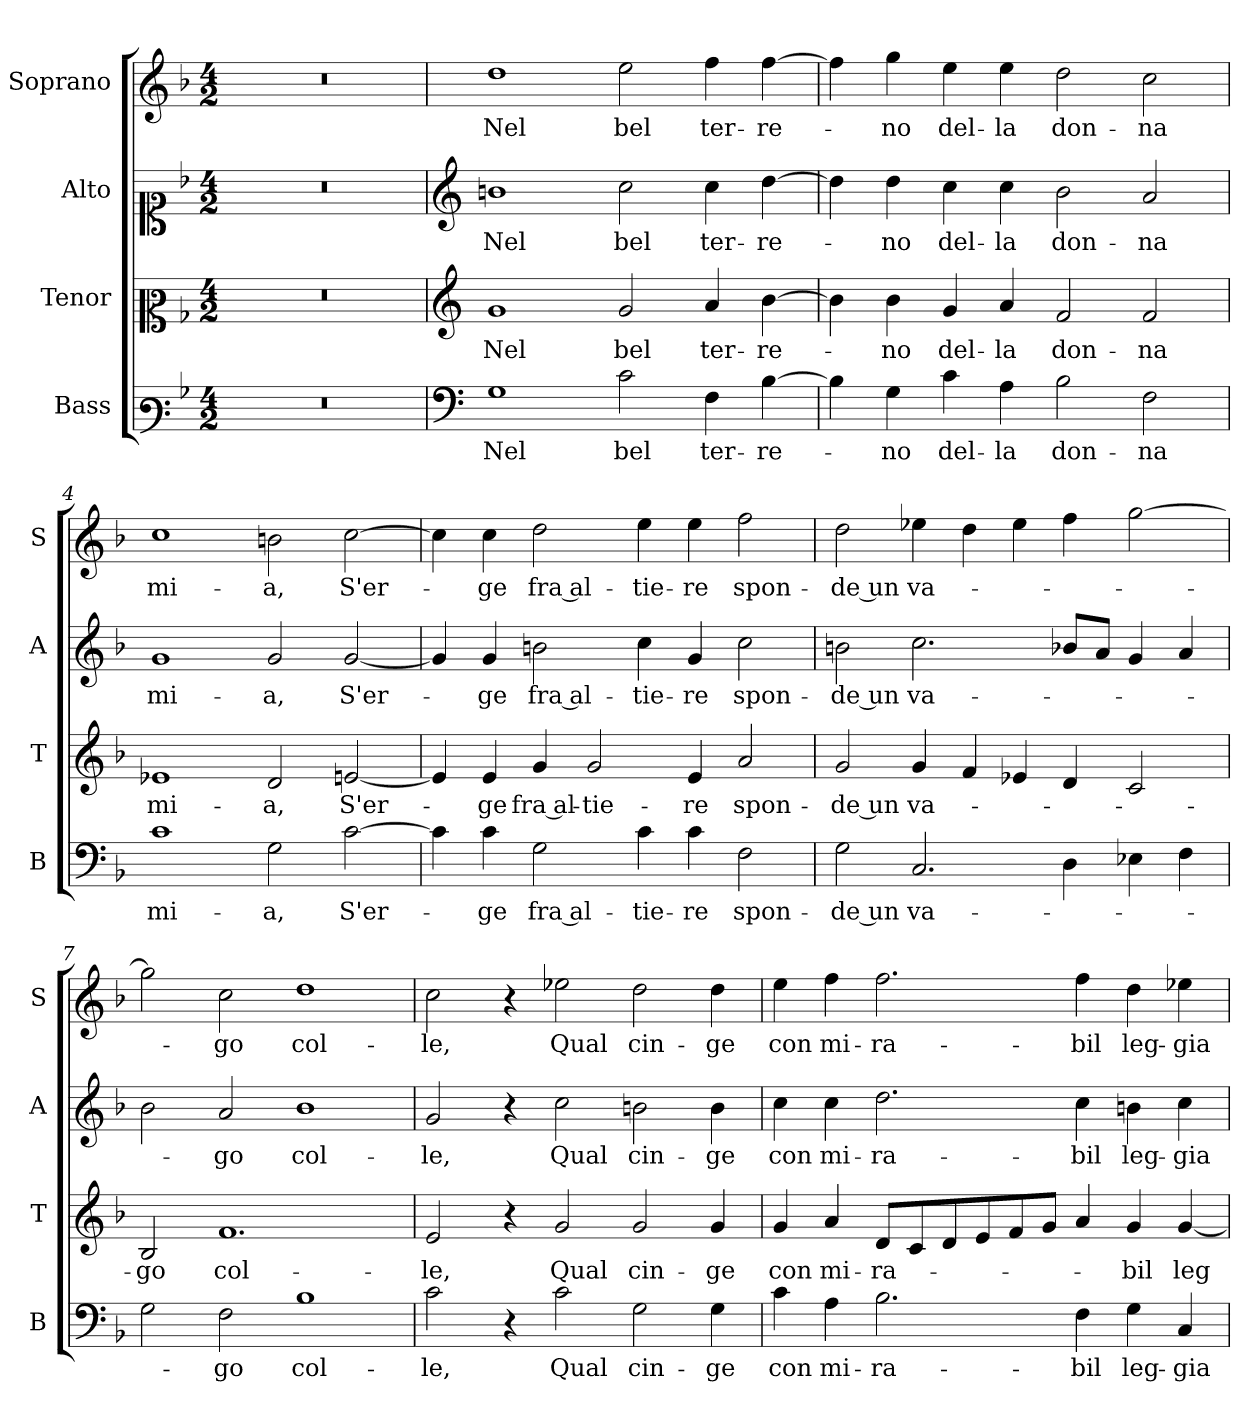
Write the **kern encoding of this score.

**kern	**text	**kern	**text	**kern	**text	**kern	**text
*part4	*part4	*part3	*part3	*part2	*part2	*part1	*part1
*staff4	*staff4	*staff3	*staff3	*staff2	*staff2	*staff1	*staff1
*I"Bass	*	*I"Tenor	*	*I"Alto	*	*I"Soprano	*
*I'B	*	*I'T	*	*I'A	*	*I'S	*
*clefF3	*	*clefC2	*	*clefC1	*	*clefG2	*
*k[b-]	*	*k[b-]	*	*k[b-]	*	*k[b-]	*
*F:	*	*F:	*	*F:	*	*F:	*
*M4/2	*	*M4/2	*	*M4/2	*	*M4/2	*
=1	=1	=1	=1	=1	=1	=1	=1
0r	.	0r	.	0r	.	0r	.
=2	=2	=2	=2	=2	=2	=2	=2
*clefF4	*	*clefG2	*	*clefG2	*	*	*
!	!LO:LY:b	!	!LO:LY:b	!	!LO:LY:b	!	!LO:LY:b
1G	Nel	1g	Nel	1bn	Nel	1dd	Nel
!	!LO:LY:b	!	!LO:LY:b	!	!LO:LY:b	!	!LO:LY:b
2c\	bel	2g/	bel	2cc\	bel	2ee\	bel
!	!LO:LY:b	!	!LO:LY:b	!	!LO:LY:b	!	!LO:LY:b
4F\	ter-	4a/	ter-	4cc\	ter-	4ff\	ter-
!	!LO:LY:b	!	!LO:LY:b	!	!LO:LY:b	!	!LO:LY:b
[4B-\	-re-	[4b-\	-re-	[4dd\	-re-	[4ff\	-re-
=3	=3	=3	=3	=3	=3	=3	=3
4B-\]	.	4b-\]	.	4dd\]	.	4ff\]	.
!	!LO:LY:b	!	!LO:LY:b	!	!LO:LY:b	!	!LO:LY:b
4G\	-no	4b-\	-no	4dd\	-no	4gg\	-no
!	!LO:LY:b	!	!LO:LY:b	!	!LO:LY:b	!	!LO:LY:b
4c\	del-	4g/	del-	4cc\	del-	4ee\	del-
!	!LO:LY:b	!	!LO:LY:b	!	!LO:LY:b	!	!LO:LY:b
4A\	-la	4a/	-la	4cc\	-la	4ee\	-la
!	!LO:LY:b	!	!LO:LY:b	!	!LO:LY:b	!	!LO:LY:b
2B-\	don-	2f/	don-	2b-\	don-	2dd\	don-
!	!LO:LY:b	!	!LO:LY:b	!	!LO:LY:b	!	!LO:LY:b
2F\	-na	2f/	-na	2a/	-na	2cc\	-na
=4	=4	=4	=4	=4	=4	=4	=4
!	!LO:LY:b	!	!LO:LY:b	!	!LO:LY:b	!	!LO:LY:b
1c	mi-	1e-X	mi-	1g	mi-	1cc	mi-
!	!LO:LY:b	!	!LO:LY:b	!	!LO:LY:b	!	!LO:LY:b
2G\	-a,	2d/	-a,	2g/	-a,	2bn\	-a,
!	!LO:LY:b	!	!LO:LY:b	!	!LO:LY:b	!	!LO:LY:b
[2c\	S'er-	[2en/	S'er-	[2g/	S'er-	[2cc\	S'er-
!!LO:LB:g=z
=5	=5	=5	=5	=5	=5	=5	=5
4c\]	.	4e/]	.	4g/]	.	4cc\]	.
!	!LO:LY:b	!	!LO:LY:b	!	!LO:LY:b	!	!LO:LY:b
4c\	-ge	4e/	-ge	4g/	-ge	4cc\	-ge
!	!LO:LY:b	!	!LO:LY:b	!	!LO:LY:b	!	!LO:LY:b
2G\	fra al-	4g/	fra al-	2bn\	fra al-	2dd\	fra al-
!	!	!	!LO:LY:b	!	!	!	!
.	.	2g/	-tie-	.	.	.	.
!	!LO:LY:b	!	!	!	!LO:LY:b	!	!LO:LY:b
4c\	-tie-	.	.	4cc\	-tie-	4ee\	-tie-
!	!LO:LY:b	!	!LO:LY:b	!	!LO:LY:b	!	!LO:LY:b
4c\	-re	4e/	-re	4g/	-re	4ee\	-re
!	!LO:LY:b	!	!LO:LY:b	!	!LO:LY:b	!	!LO:LY:b
2F\	spon-	2a/	spon-	2cc\	spon-	2ff\	spon-
=6	=6	=6	=6	=6	=6	=6	=6
!	!LO:LY:b	!	!LO:LY:b	!	!LO:LY:b	!	!LO:LY:b
2G\	-de un	2g/	-de un	2bn\	-de un	2dd\	-de un
!	!LO:LY:b	!	!LO:LY:b	!	!LO:LY:b	!	!LO:LY:b
2.C/	va-	4g/	va-	2.cc\	va-	4ee-X\	va-
.	.	4f/	.	.	.	4dd\	.
.	.	4e-X/	.	.	.	4ee-\	.
4D\	.	4d/	.	8b-X/L	.	4ff\	.
.	.	.	.	8a/J	.	.	.
4E-X\	.	2c/	.	4g/	.	[2gg\	.
4F\	.	.	.	4a/	.	.	.
=7	=7	=7	=7	=7	=7	=7	=7
!	!	!	!LO:LY:b	!	!	!	!
2G\	.	2B-/	-go	2b-\	.	2gg\]	.
!	!LO:LY:b	!	!LO:LY:b	!	!LO:LY:b	!	!LO:LY:b
2F\	-go	1.f	col-	2a/	-go	2cc\	-go
!	!LO:LY:b	!	!	!	!LO:LY:b	!	!LO:LY:b
1B-	col-	.	.	1b-	col-	1dd	col-
=8	=8	=8	=8	=8	=8	=8	=8
!	!LO:LY:b	!	!LO:LY:b	!	!LO:LY:b	!	!LO:LY:b
2c\	-le,	2e/	-le,	2g/	-le,	2cc\	-le,
4r	.	4r	.	4r	.	4r	.
!	!LO:LY:b	!	!LO:LY:b	!	!LO:LY:b	!	!LO:LY:b
2c\	Qual	2g/	Qual	2cc\	Qual	2ee-X\	Qual
!	!LO:LY:b	!	!LO:LY:b	!	!LO:LY:b	!	!LO:LY:b
2G\	cin-	2g/	cin-	2bn\	cin-	2dd\	cin-
!	!LO:LY:b	!	!LO:LY:b	!	!LO:LY:b	!	!LO:LY:b
4G\	-ge	4g/	-ge	4b\	-ge	4dd\	-ge
!!LO:LB:g=z
=9	=9	=9	=9	=9	=9	=9	=9
!	!LO:LY:b	!	!LO:LY:b	!	!LO:LY:b	!	!LO:LY:b
4c\	con	4g/	con	4cc\	con	4ee\	con
!	!LO:LY:b	!	!LO:LY:b	!	!LO:LY:b	!	!LO:LY:b
4A\	mi-	4a/	mi-	4cc\	mi-	4ff\	mi-
!	!LO:LY:b	!	!LO:LY:b	!	!LO:LY:b	!	!LO:LY:b
2.B-\	-ra-	8d/L	-ra-	2.dd\	-ra-	2.ff\	-ra-
.	.	8c/	.	.	.	.	.
.	.	8d/	.	.	.	.	.
.	.	8e/	.	.	.	.	.
.	.	8f/	.	.	.	.	.
.	.	8g/J	.	.	.	.	.
!	!LO:LY:b	!	!	!	!LO:LY:b	!	!LO:LY:b
4F\	-bil	4a/	.	4cc\	-bil	4ff\	-bil
!	!LO:LY:b	!	!LO:LY:b	!	!LO:LY:b	!	!LO:LY:b
4G\	leg-	4g/	-bil	4bn\	leg-	4dd\	leg-
!	!LO:LY:b	!	!LO:LY:b	!	!LO:LY:b	!	!LO:LY:b
4C/	-gia-	[4g/	leg-	4cc\	-gia-	4ee-X\	-gia-
=	=	=	=	=	=	=	=
*-	*-	*-	*-	*-	*-	*-	*-
